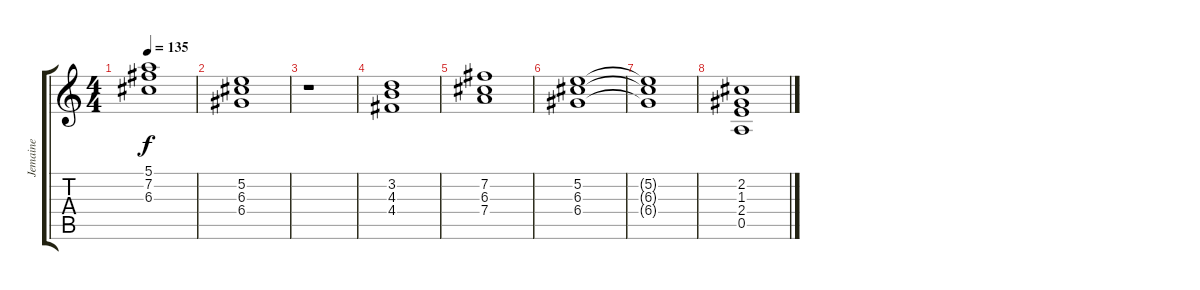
\track ("Jemaine" "Jemaine") {instrument acousticguitarnylon}
\staff {score tabs}
\tuning (E4 B3 G3 D3 A2 E2) {hide}
\ts (4 4)
\tempo 135
\clef g2
\ks c
(5.1 7.2 6.3).1{dy f} |
(5.2 6.3 6.4).1 |
r.1 |
(3.2 4.3 4.4).1 |
(7.2 6.3 7.4).1 |
(5.2 6.3 6.4).1 |
(5.2{t} 6.3{t} 6.4{t}).1 |
(2.2 1.3 2.4 0.5).1
